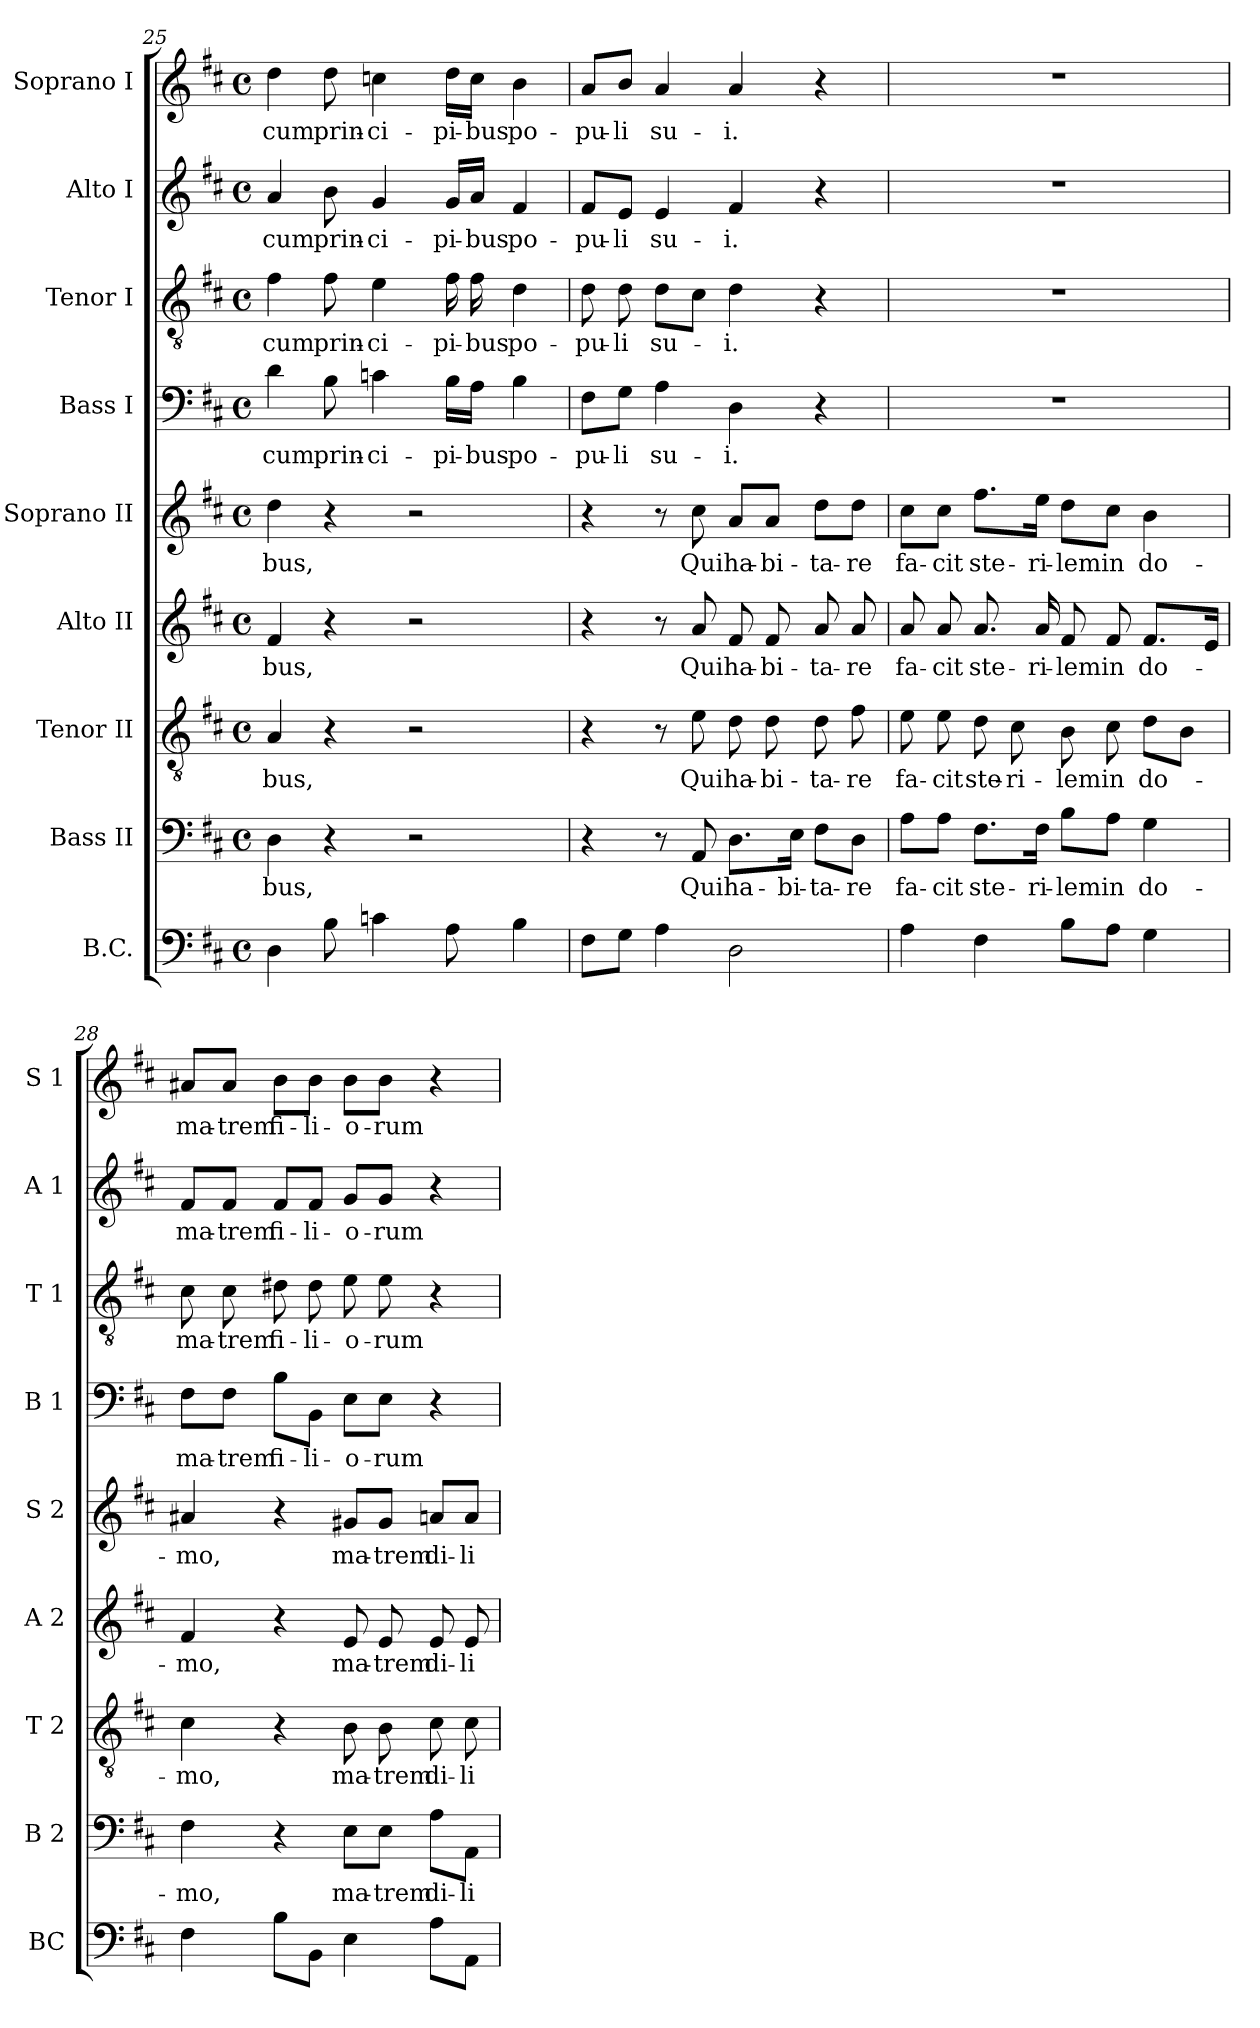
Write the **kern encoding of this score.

**kern	**kern	**text	**kern	**text	**kern	**text	**kern	**text	**kern	**text	**kern	**text	**kern	**text	**kern	**text
*part9	*part8	*part8	*part7	*part7	*part6	*part6	*part5	*part5	*part4	*part4	*part3	*part3	*part2	*part2	*part1	*part1
*staff9	*staff8	*staff8	*staff7	*staff7	*staff6	*staff6	*staff5	*staff5	*staff4	*staff4	*staff3	*staff3	*staff2	*staff2	*staff1	*staff1
*I"B.C.	*I"Bass II	*	*I"Tenor II	*	*I"Alto II	*	*I"Soprano II	*	*I"Bass I	*	*I"Tenor I	*	*I"Alto I	*	*I"Soprano I	*
*I'BC	*I'B 2	*	*I'T 2	*	*I'A 2	*	*I'S 2	*	*I'B 1	*	*I'T 1	*	*I'A 1	*	*I'S 1	*
!!LO:PB:g=z
*clefF4	*clefF4	*	*clefGv2	*	*clefG2	*	*clefG2	*	*clefF4	*	*clefGv2	*	*clefG2	*	*clefG2	*
*k[f#c#]	*k[f#c#]	*	*k[f#c#]	*	*k[f#c#]	*	*k[f#c#]	*	*k[f#c#]	*	*k[f#c#]	*	*k[f#c#]	*	*k[f#c#]	*
*D:	*D:	*	*D:	*	*D:	*	*D:	*	*D:	*	*D:	*	*D:	*	*D:	*
*M4/4	*M4/4	*	*M4/4	*	*M4/4	*	*M4/4	*	*M4/4	*	*M4/4	*	*M4/4	*	*M4/4	*
*met(c)	*met(c)	*	*met(c)	*	*met(c)	*	*met(c)	*	*met(c)	*	*met(c)	*	*met(c)	*	*met(c)	*
=25	=25	=25	=25	=25	=25	=25	=25	=25	=25	=25	=25	=25	=25	=25	=25	=25
!	!	!LO:LY:b	!	!LO:LY:b	!	!LO:LY:b	!	!LO:LY:b	!	!LO:LY:b	!	!LO:LY:b	!	!LO:LY:b	!	!LO:LY:b
4D\	4D\	-bus,	4A/	-bus,	4f#/	-bus,	4dd\	-bus,	4d\	cum	4f#\	cum	4a/	cum	4dd\	cum
!	!	!	!	!	!	!	!	!	!	!LO:LY:b	!	!LO:LY:b	!	!LO:LY:b	!	!LO:LY:b
8B\	4r	.	4r	.	4r	.	4r	.	8B\	prin-	8f#\	prin-	8b\	prin-	8dd\	prin-
!	!	!	!	!	!	!	!	!	!	!LO:LY:b	!	!LO:LY:b	!	!LO:LY:b	!	!LO:LY:b
4cn\	.	.	.	.	.	.	.	.	4cn\	-ci-	4e\	-ci-	4g/	-ci-	4ccn\	-ci-
.	2r	.	2r	.	2r	.	2r	.	.	.	.	.	.	.	.	.
!	!	!	!	!	!	!	!	!	!	!LO:LY:b	!	!LO:LY:b	!	!LO:LY:b	!	!LO:LY:b
8A\	.	.	.	.	.	.	.	.	16B\LL	-pi-	16f#\	-pi-	16g/LL	-pi-	16dd\LL	-pi-
!	!	!	!	!	!	!	!	!	!	!LO:LY:b	!	!LO:LY:b	!	!LO:LY:b	!	!LO:LY:b
.	.	.	.	.	.	.	.	.	16A\JJ	-bus	16f#\	-bus	16a/JJ	-bus	16cc\JJ	-bus
!	!	!	!	!	!	!	!	!	!	!LO:LY:b	!	!LO:LY:b	!	!LO:LY:b	!	!LO:LY:b
4B\	.	.	.	.	.	.	.	.	4B\	po-	4d\	po-	4f#/	po-	4b\	po-
=26	=26	=26	=26	=26	=26	=26	=26	=26	=26	=26	=26	=26	=26	=26	=26	=26
!	!	!	!	!	!	!	!	!	!	!LO:LY:b	!	!LO:LY:b	!	!LO:LY:b	!	!LO:LY:b
8F#\L	4r	.	4r	.	4r	.	4r	.	8F#\L	-pu-	8d\	-pu-	8f#/L	-pu-	8a/L	-pu-
!	!	!	!	!	!	!	!	!	!	!LO:LY:b	!	!LO:LY:b	!	!LO:LY:b	!	!LO:LY:b
8G\J	.	.	.	.	.	.	.	.	8G\J	-li	8d\	-li	8e/J	-li	8b/J	-li
!	!	!	!	!	!	!	!	!	!	!LO:LY:b	!	!LO:LY:b	!	!LO:LY:b	!	!LO:LY:b
4A\	8r	.	8r	.	8r	.	8r	.	4A\	su-	8d\L	su-	4e/	su-	4a/	su-
!	!	!LO:LY:b	!	!LO:LY:b	!	!LO:LY:b	!	!LO:LY:b	!	!	!	!	!	!	!	!
.	8AA/	Qui	8e\	Qui	8a/	Qui	8cc#\	Qui	.	.	8c#\J	.	.	.	.	.
!	!	!LO:LY:b	!	!LO:LY:b	!	!LO:LY:b	!	!LO:LY:b	!	!LO:LY:b	!	!LO:LY:b	!	!LO:LY:b	!	!LO:LY:b
2D\	8.D\L	ha-	8d\	ha-	8f#/	ha-	8a/L	ha-	4D\	-i.	4d\	-i.	4f#/	-i.	4a/	-i.
!	!	!	!	!LO:LY:b	!	!LO:LY:b	!	!LO:LY:b	!	!	!	!	!	!	!	!
.	.	.	8d\	-bi-	8f#/	-bi-	8a/J	-bi-	.	.	.	.	.	.	.	.
!	!	!LO:LY:b	!	!	!	!	!	!	!	!	!	!	!	!	!	!
.	16E\Jk	-bi-	.	.	.	.	.	.	.	.	.	.	.	.	.	.
!	!	!LO:LY:b	!	!LO:LY:b	!	!LO:LY:b	!	!LO:LY:b	!	!	!	!	!	!	!	!
.	8F#\L	-ta-	8d\	-ta-	8a/	-ta-	8dd\L	-ta-	4r	.	4r	.	4r	.	4r	.
!	!	!LO:LY:b	!	!LO:LY:b	!	!LO:LY:b	!	!LO:LY:b	!	!	!	!	!	!	!	!
.	8D\J	-re	8f#\	-re	8a/	-re	8dd\J	-re	.	.	.	.	.	.	.	.
=27	=27	=27	=27	=27	=27	=27	=27	=27	=27	=27	=27	=27	=27	=27	=27	=27
*^	*	*	*	*	*	*	*	*	*	*	*	*	*	*	*	*
!	!	!	!LO:LY:b	!	!LO:LY:b	!	!LO:LY:b	!	!LO:LY:b	!	!	!	!	!	!	!	!
4A\	2ryy	8A\L	fa-	8e\	fa-	8a/	fa-	8cc#\L	fa-	1r	.	1r	.	1r	.	1r	.
!	!	!	!LO:LY:b	!	!LO:LY:b	!	!LO:LY:b	!	!LO:LY:b	!	!	!	!	!	!	!	!
.	.	8A\J	-cit	8e\	-cit	8a/	-cit	8cc#\J	-cit	.	.	.	.	.	.	.	.
!	!	!	!LO:LY:b	!	!LO:LY:b	!	!LO:LY:b	!	!LO:LY:b	!	!	!	!	!	!	!	!
4F#\	.	8.F#\L	ste-	8d\	ste-	8.a/	ste-	8.ff#\L	ste-	.	.	.	.	.	.	.	.
!	!	!	!	!	!LO:LY:b	!	!	!	!	!	!	!	!	!	!	!	!
.	.	.	.	8c#\	-ri-	.	.	.	.	.	.	.	.	.	.	.	.
!	!	!	!LO:LY:b	!	!	!	!LO:LY:b	!	!LO:LY:b	!	!	!	!	!	!	!	!
.	.	16F#\Jk	-ri-	.	.	16a/	-ri-	16ee\Jk	-ri-	.	.	.	.	.	.	.	.
!	!	!	!LO:LY:b	!	!LO:LY:b	!	!LO:LY:b	!	!LO:LY:b	!	!	!	!	!	!	!	!
8B\L	4ryy	8B\L	-lem	8B\	-lem	8f#/	-lem	8dd\L	-lem	.	.	.	.	.	.	.	.
!	!	!	!LO:LY:b	!	!LO:LY:b	!	!LO:LY:b	!	!LO:LY:b	!	!	!	!	!	!	!	!
8A\J	.	8A\J	in	8c#\	in	8f#/	in	8cc#\J	in	.	.	.	.	.	.	.	.
!	!	!	!LO:LY:b	!	!LO:LY:b	!	!LO:LY:b	!	!LO:LY:b	!	!	!	!	!	!	!	!
4G\	8ryy	4G\	do-	8d\L	do-	8.f#/L	do-	4b\	do-	.	.	.	.	.	.	.	.
.	8ryy	.	.	8B\J	.	.	.	.	.	.	.	.	.	.	.	.	.
.	.	.	.	.	.	16e/Jk	.	.	.	.	.	.	.	.	.	.	.
!!LO:PB:g=z
=28	=28	=28	=28	=28	=28	=28	=28	=28	=28	=28	=28	=28	=28	=28	=28	=28	=28
!	!	!	!LO:LY:b	!	!LO:LY:b	!	!LO:LY:b	!	!LO:LY:b	!	!LO:LY:b	!	!LO:LY:b	!	!LO:LY:b	!	!LO:LY:b
4F#\	4ryy	4F#\	-mo,	4c#\	-mo,	4f#/	-mo,	4a#X/	-mo,	8F#\L	ma-	8c#\	ma-	8f#/L	ma-	8a#X/L	ma-
!	!	!	!	!	!	!	!	!	!	!	!LO:LY:b	!	!LO:LY:b	!	!LO:LY:b	!	!LO:LY:b
.	.	.	.	.	.	.	.	.	.	8F#\J	-trem	8c#\	-trem	8f#/J	-trem	8a#/J	-trem
!	!	!	!	!	!	!	!	!	!	!	!LO:LY:b	!	!LO:LY:b	!	!LO:LY:b	!	!LO:LY:b
8B\L	4ryy	4r	.	4r	.	4r	.	4r	.	8B\L	fi-	8d#X\	fi-	8f#/L	fi-	8b\L	fi-
!	!	!	!	!	!	!	!	!	!	!	!LO:LY:b	!	!LO:LY:b	!	!LO:LY:b	!	!LO:LY:b
8BB\J	.	.	.	.	.	.	.	.	.	8BB\J	-li-	8d#\	-li-	8f#/J	-li-	8b\J	-li-
!	!	!	!LO:LY:b	!	!LO:LY:b	!	!LO:LY:b	!	!LO:LY:b	!	!LO:LY:b	!	!LO:LY:b	!	!LO:LY:b	!	!LO:LY:b
4E\	2ryy	8E\L	ma-	8B\	ma-	8e/	ma-	8g#X/L	ma-	8E\L	-o-	8e\	-o-	8g/L	-o-	8b\L	-o-
!	!	!	!LO:LY:b	!	!LO:LY:b	!	!LO:LY:b	!	!LO:LY:b	!	!LO:LY:b	!	!LO:LY:b	!	!LO:LY:b	!	!LO:LY:b
.	.	8E\J	-trem	8B\	-trem	8e/	-trem	8g#/J	-trem	8E\J	-rum	8e\	-rum	8g/J	-rum	8b\J	-rum
!	!	!	!LO:LY:b	!	!LO:LY:b	!	!LO:LY:b	!	!LO:LY:b	!	!	!	!	!	!	!	!
8A\L	.	8A\L	di-	8c#\	di-	8e/	di-	8an/L	di-	4r	.	4r	.	4r	.	4r	.
!	!	!	!LO:LY:b	!	!LO:LY:b	!	!LO:LY:b	!	!LO:LY:b	!	!	!	!	!	!	!	!
8AA\J	.	8AA\J	-li-	8c#\	-li-	8e/	-li-	8a/J	-li-	.	.	.	.	.	.	.	.
*v	*v	*	*	*	*	*	*	*	*	*	*	*	*	*	*	*	*
=	=	=	=	=	=	=	=	=	=	=	=	=	=	=	=	=
*-	*-	*-	*-	*-	*-	*-	*-	*-	*-	*-	*-	*-	*-	*-	*-	*-
